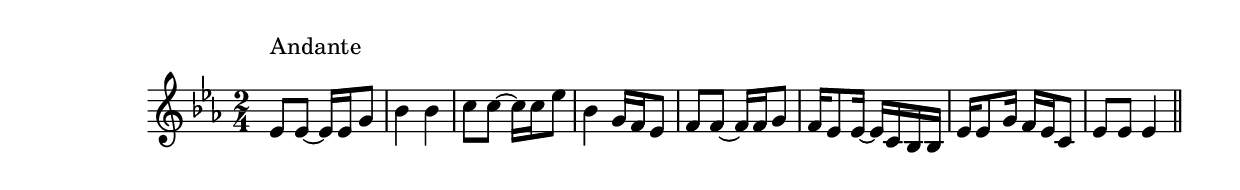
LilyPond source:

\version "2.14.0"
%{\header {
  title = "I Want To Be Ready (United States)"
  composer = "anonymous"
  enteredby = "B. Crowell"
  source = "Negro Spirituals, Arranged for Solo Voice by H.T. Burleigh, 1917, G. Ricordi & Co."
}%}
\score{{\key es \major
\time 2/4
%{\tempo 8=92
%}\relative d' {
  es8^\markup{\column { "Andante" " " }} 
  es~ es16 es g8 | bes4 bes | c8 c~ c16 c es8 | bes4 g16 f es8 | f8 f~ f16 f g8 | f16 es8 es16~ es16 c bes bes |
  es16 es8 g16 f16 es c8 | es8 es es4
  \bar "||"
}

}}